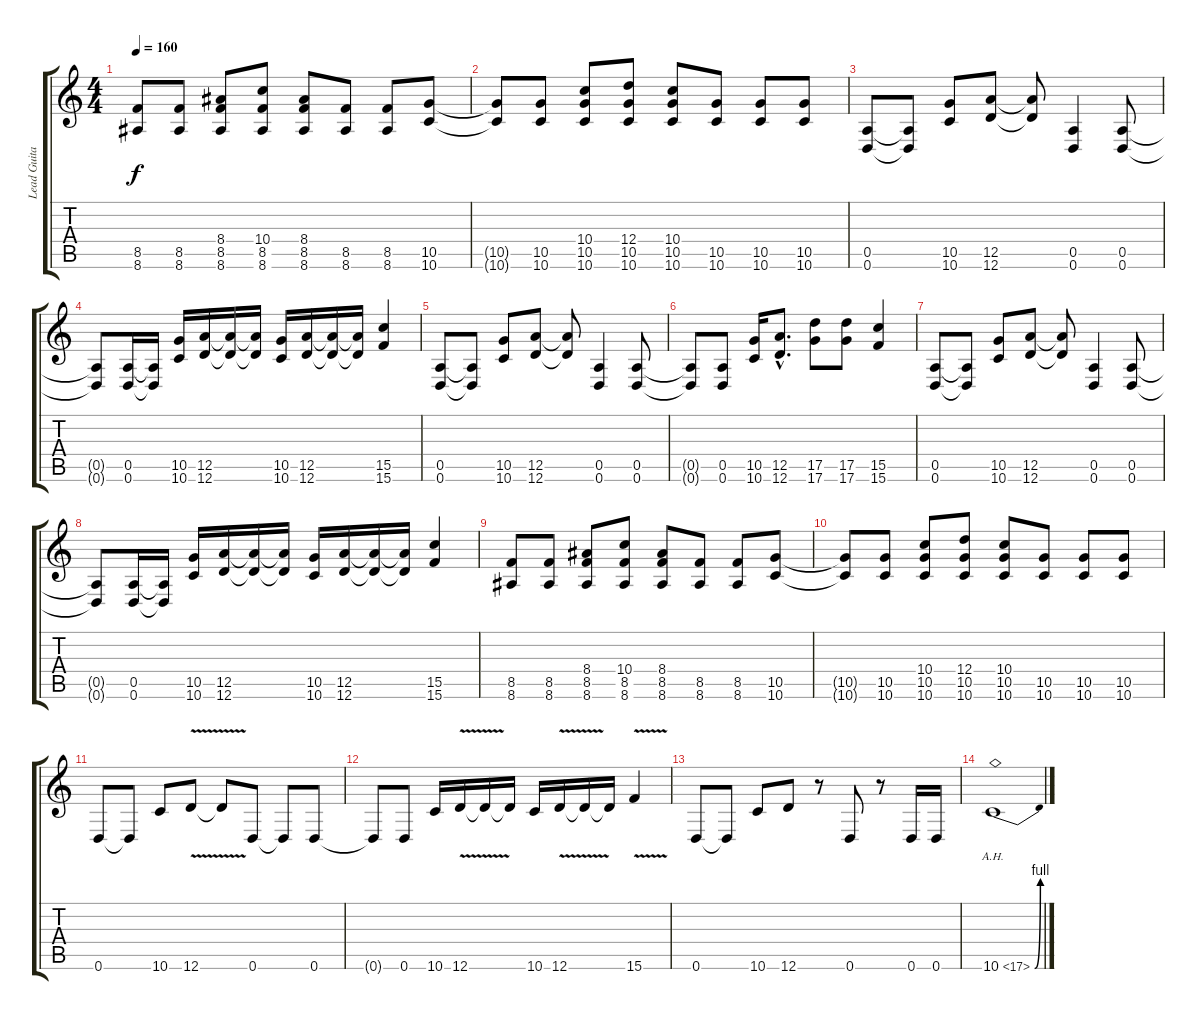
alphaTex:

\track ("Lead Guitar" "Lead Guita") {instrument distortionguitar}
\staff {score tabs}
\tuning (E4 B3 G3 D3 A2 D2) {hide}
\ts (4 4)
\tempo 160
\clef g2
\ks c
(8.5 8.6).8{dy f} (8.5 8.6).8 (8.4 8.5 8.6).8 (10.4 8.5 8.6).8 (8.4 8.5 8.6).8 (8.5 8.6).8 (8.5 8.6).8 (10.5 10.6).8 |
(10.5{t} 10.6{t}).8 (10.5 10.6).8 (10.4 10.5 10.6).8 (12.4 10.5 10.6).8 (10.4 10.5 10.6).8 (10.5 10.6).8 (10.5 10.6).8 (10.5 10.6).8 |
(0.5 0.6).8 (0.5{t} 0.6{t}).8 (10.5 10.6).8 (12.5 12.6).8 (12.5{t} 12.6{t}).8 (0.5 0.6).4 (0.5 0.6).8 |
(0.5{t} 0.6{t}).8 (0.5 0.6).16 (0.5{t} 0.6{t}).16 (10.5 10.6).16 (12.5 12.6).16 (12.5{t} 12.6{t}).16 (12.5{t} 12.6{t}).16 (10.5 10.6).16 (12.5 12.6).16 (12.5{t} 12.6{t}).16 (12.5{t} 12.6{t}).16 (15.5 15.6).4 |
(0.5 0.6).8 (0.5{t} 0.6{t}).8 (10.5 10.6).8 (12.5 12.6).8 (12.5{t} 12.6{t}).8 (0.5 0.6).4 (0.5 0.6).8 |
(0.5{t} 0.6{t}).8 (0.5 0.6).8 (10.5 10.6).16 (12.5{hac} 12.6{hac}).8{d} (17.5 17.6).8 (17.5 17.6).8 (15.5 15.6).4 |
(0.5 0.6).8 (0.5{t} 0.6{t}).8 (10.5 10.6).8 (12.5 12.6).8 (12.5{t} 12.6{t}).8 (0.5 0.6).4 (0.5 0.6).8 |
(0.5{t} 0.6{t}).8 (0.5 0.6).16 (0.5{t} 0.6{t}).16 (10.5 10.6).16 (12.5 12.6).16 (12.5{t} 12.6{t}).16 (12.5{t} 12.6{t}).16 (10.5 10.6).16 (12.5 12.6).16 (12.5{t} 12.6{t}).16 (12.5{t} 12.6{t}).16 (15.5 15.6).4 |
(8.5 8.6).8 (8.5 8.6).8 (8.4 8.5 8.6).8 (10.4 8.5 8.6).8 (8.4 8.5 8.6).8 (8.5 8.6).8 (8.5 8.6).8 (10.5 10.6).8 |
(10.5{t} 10.6{t}).8 (10.5 10.6).8 (10.4 10.5 10.6).8 (12.4 10.5 10.6).8 (10.4 10.5 10.6).8 (10.5 10.6).8 (10.5 10.6).8 (10.5 10.6).8 |
0.6.8 0.6{t}.8 10.6.8 12.6{v}.8 12.6{t}.8 0.6.8 0.6{t}.8 0.6.8 |
0.6{t}.8 0.6.8 10.6.16 12.6{v}.16 12.6{t}.16 12.6{t}.16 10.6.16 12.6{v}.16 12.6{t}.16 12.6{t}.16 15.6{v}.4 |
0.6.8 0.6{t}.8 10.6.8 12.6.8 r.8 0.6.8 r.8 0.6.16 0.6.16 |
10.6{be (bend 0 0 60 4) ah 7}.1
